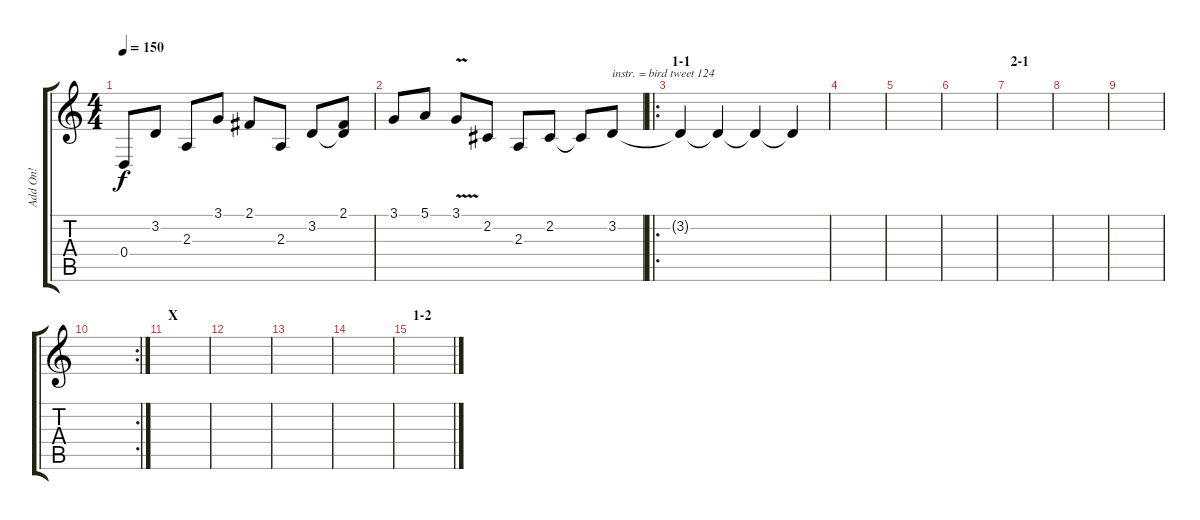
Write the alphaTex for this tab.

\track ("Add On!" "Add On!") {instrument birdtweet}
\staff {score tabs}
\tuning (E4 B3 G3 D3 A2 E2) {hide}
\ts (4 4)
\tempo 150
\clef g2
\ks c
0.4.8{dy f instrument birdtweet} 3.2.8 2.3.8 3.1.8 2.1.8 2.3.8 3.2.8 (2.1 3.2{t}).8 |
3.1.8 5.1.8 3.1{v}.8 2.2.8 2.3.8 2.2.8 2.2{t}.8 3.2.8{txt "instr. = bird tweet 124" instrument birdtweet} |
\ro
\section ("" "1-1")
3.2{t}.4 3.2{t}.4 3.2{t}.4 3.2{t}.4 |
|
|
|
\section ("" "2-1")
|
|
|
\rc 2
|
\section ("" "X")
|
|
|
|
\section ("" "1-2")
